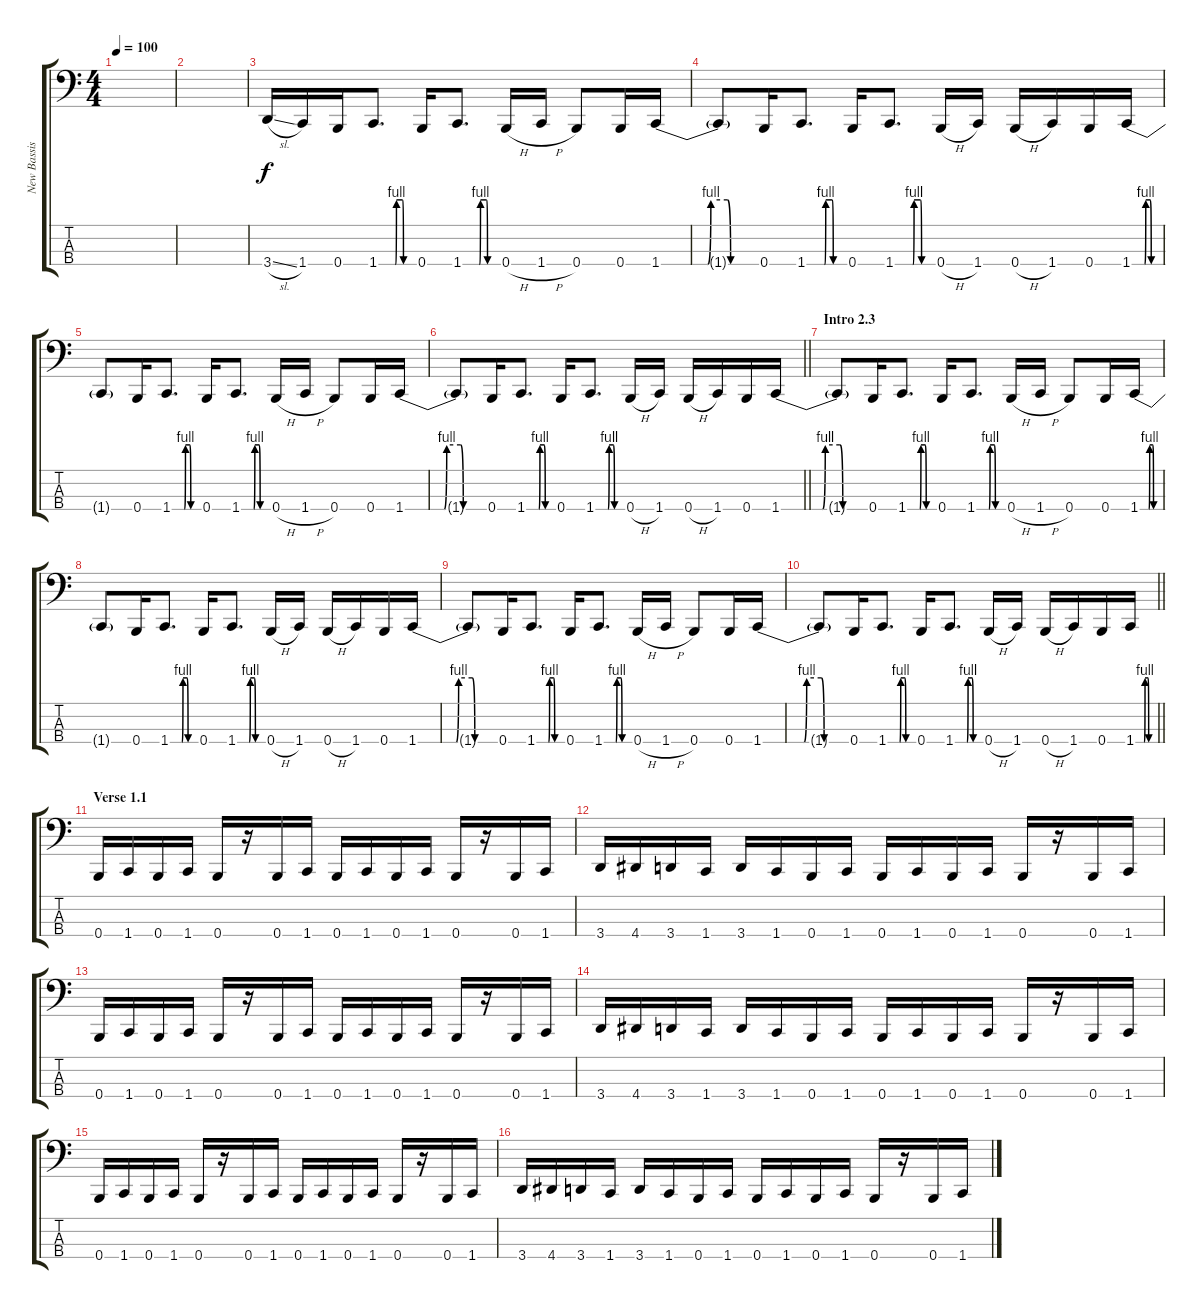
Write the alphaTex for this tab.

\track ("New Bassist" "New Bassis") {instrument electricbasspick}
\staff {score tabs}
\tuning (E2 B1 Gb1 B0) {hide}
\ts (4 4)
\tempo 100
\clef f4
\ks c
|
|
3.4{sl}.16 1.4.16 0.4.16 1.4{be (custom 0 0 28 0 30 4 40 4 42 0 60 0)}.8{d} 0.4.16 1.4{be (custom 0 0 28 0 30 4 40 4 42 0 60 0)}.8{d} 0.4{h}.16 1.4{h}.16 0.4.8 0.4.16 1.4{be (custom 0 0 28 0 30 4 40 4 42 0 60 0)}.16 |
1.4{t}.8 0.4.16 1.4{be (custom 0 0 28 0 30 4 40 4 42 0 60 0)}.8{d} 0.4.16 1.4{be (custom 0 0 28 0 30 4 40 4 42 0 60 0)}.8{d} 0.4{h}.16 1.4.16 0.4{h}.16 1.4.16 0.4.16 1.4{be (custom 0 0 28 0 30 4 40 4 42 0 60 0)}.16 |
1.4{t}.8 0.4.16 1.4{be (custom 0 0 28 0 30 4 40 4 42 0 60 0)}.8{d} 0.4.16 1.4{be (custom 0 0 28 0 30 4 40 4 42 0 60 0)}.8{d} 0.4{h}.16 1.4{h}.16 0.4.8 0.4.16 1.4{be (custom 0 0 28 0 30 4 40 4 42 0 60 0)}.16 |
\barLineRight lightlight
1.4{t}.8 0.4.16 1.4{be (custom 0 0 28 0 30 4 40 4 42 0 60 0)}.8{d} 0.4.16 1.4{be (custom 0 0 28 0 30 4 40 4 42 0 60 0)}.8{d} 0.4{h}.16 1.4.16 0.4{h}.16 1.4.16 0.4.16 1.4{be (custom 0 0 28 0 30 4 40 4 42 0 60 0)}.16 |
\section ("" "Intro 2.3")
1.4{t}.8 0.4.16 1.4{be (custom 0 0 28 0 30 4 40 4 42 0 60 0)}.8{d} 0.4.16 1.4{be (custom 0 0 28 0 30 4 40 4 42 0 60 0)}.8{d} 0.4{h}.16 1.4{h}.16 0.4.8 0.4.16 1.4{be (custom 0 0 28 0 30 4 40 4 42 0 60 0)}.16 |
1.4{t}.8 0.4.16 1.4{be (custom 0 0 28 0 30 4 40 4 42 0 60 0)}.8{d} 0.4.16 1.4{be (custom 0 0 28 0 30 4 40 4 42 0 60 0)}.8{d} 0.4{h}.16 1.4.16 0.4{h}.16 1.4.16 0.4.16 1.4{be (custom 0 0 28 0 30 4 40 4 42 0 60 0)}.16 |
1.4{t}.8 0.4.16 1.4{be (custom 0 0 28 0 30 4 40 4 42 0 60 0)}.8{d} 0.4.16 1.4{be (custom 0 0 28 0 30 4 40 4 42 0 60 0)}.8{d} 0.4{h}.16 1.4{h}.16 0.4.8 0.4.16 1.4{be (custom 0 0 28 0 30 4 40 4 42 0 60 0)}.16 |
\barLineRight lightlight
1.4{t}.8 0.4.16 1.4{be (custom 0 0 28 0 30 4 40 4 42 0 60 0)}.8{d} 0.4.16 1.4{be (custom 0 0 28 0 30 4 40 4 42 0 60 0)}.8{d} 0.4{h}.16 1.4.16 0.4{h}.16 1.4.16 0.4.16 1.4{be (custom 0 0 28 0 30 4 40 4 42 0 60 0)}.16 |
\section ("" "Verse 1.1")
0.4.16 1.4.16 0.4.16 1.4.16 0.4.16 r.16 0.4.16 1.4.16 0.4.16 1.4.16 0.4.16 1.4.16 0.4.16 r.16 0.4.16 1.4.16 |
3.4.16 4.4.16 3.4.16 1.4.16 3.4.16 1.4.16 0.4.16 1.4.16 0.4.16 1.4.16 0.4.16 1.4.16 0.4.16 r.16 0.4.16 1.4.16 |
0.4.16 1.4.16 0.4.16 1.4.16 0.4.16 r.16 0.4.16 1.4.16 0.4.16 1.4.16 0.4.16 1.4.16 0.4.16 r.16 0.4.16 1.4.16 |
3.4.16 4.4.16 3.4.16 1.4.16 3.4.16 1.4.16 0.4.16 1.4.16 0.4.16 1.4.16 0.4.16 1.4.16 0.4.16 r.16 0.4.16 1.4.16 |
0.4.16 1.4.16 0.4.16 1.4.16 0.4.16 r.16 0.4.16 1.4.16 0.4.16 1.4.16 0.4.16 1.4.16 0.4.16 r.16 0.4.16 1.4.16 |
3.4.16 4.4.16 3.4.16 1.4.16 3.4.16 1.4.16 0.4.16 1.4.16 0.4.16 1.4.16 0.4.16 1.4.16 0.4.16 r.16 0.4.16 1.4.16
